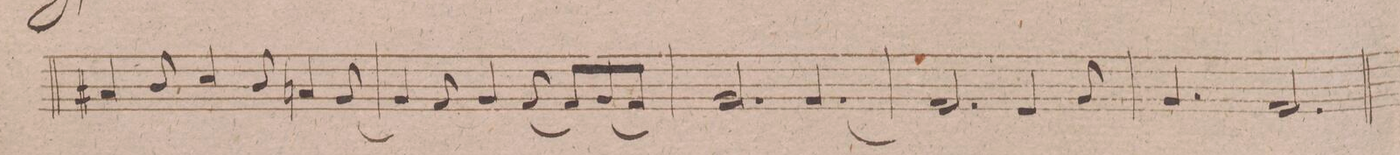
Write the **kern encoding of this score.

**kern	**dynam
*I"Violino 1mo	*
*clefG2	*
*k[f#]	*
*M9/8	*
4a#X/	.
8b/	.
4cc/	.
8b/	.
4an/	.
[8g/	.
=91	=91
4g/]	.
8f#/	.
4g/	.
[8f#/	.
8f#/L]	.
(8g/	.
8f#/J)	.
=92	=92
2.g/	.
(4.g/	.
=93	=93
2.f#/)	.
4e/	.
8g/	.
=94	=94
4.g/	.
2.f#/	.
=95	=95
*-	*-
